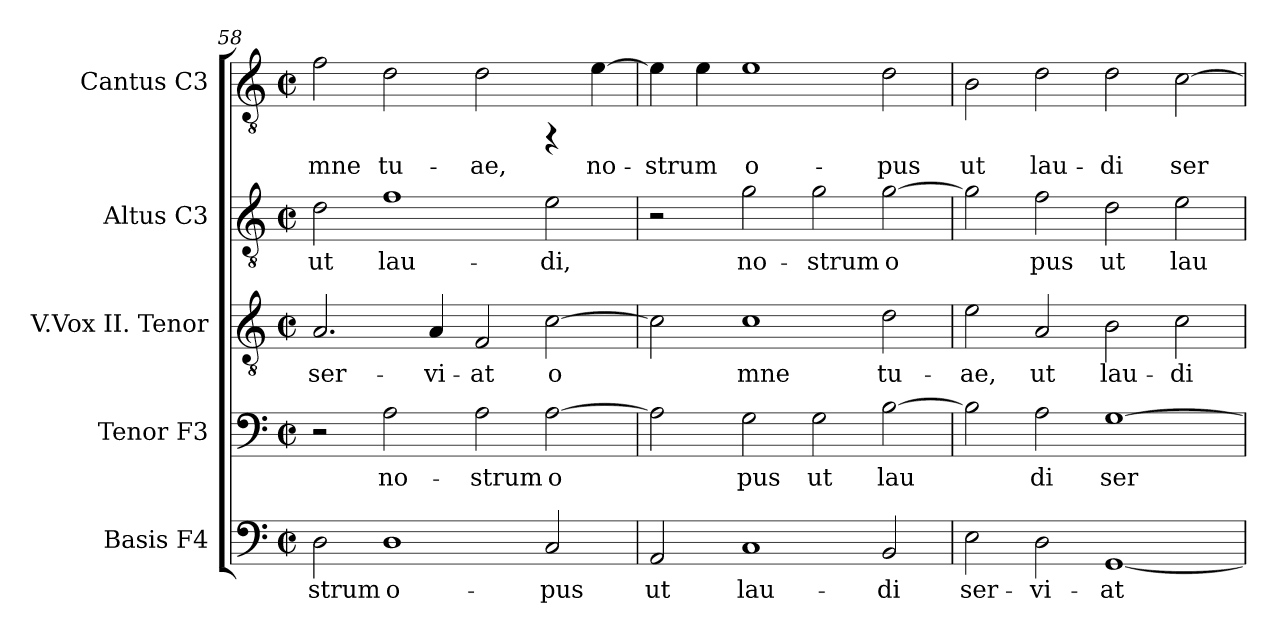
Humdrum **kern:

**kern	**text	**kern	**text	**kern	**text	**kern	**text	**kern	**text
*part5	*part5	*part4	*part4	*part3	*part3	*part2	*part2	*part1	*part1
*staff5	*staff5	*staff4	*staff4	*staff3	*staff3	*staff2	*staff2	*staff1	*staff1
*I"Basis  F4	*	*I"Tenor  F3	*	*I"V.Vox  II. Tenor	*	*I"Altus  C3	*	*I"Cantus  C3	*
*I'B	*	*I'T	*	*	*	*I'A	*	*I'C	*
*clefF4	*	*clefF4	*	*clefGv2	*	*clefGv2	*	*clefGv2	*
*k[]	*	*k[]	*	*k[]	*	*k[]	*	*k[]	*
*C:	*	*C:	*	*C:	*	*C:	*	*C:	*
*M2/2	*	*M2/2	*	*M2/2	*	*M2/2	*	*M2/2	*
*met(c|)	*	*met(c|)	*	*met(c|)	*	*met(c|)	*	*met(c|)	*
=58	=58	=58	=58	=58	=58	=58	=58	=58	=58
!	!LO:LY:b:cj	!	!	!	!LO:LY:b:rj	!	!LO:LY:b:cj	!	!LO:LY:b:cj
2D\	-strum	2r	.	2.A/	ser-	2d\	ut	2f\	-mne
!	!LO:LY:b:cj	!	!LO:LY:b:cj	!	!	!	!LO:LY:b:cj	!	!LO:LY:b:cj
1D	o-	2A\	no-	.	.	1f	lau-	2d\	tu-
!	!	!	!	!	!LO:LY:b:rj	!	!	!	!
.	.	.	.	4A/	-vi-	.	.	.	.
!	!	!	!LO:LY:b:cj	!	!LO:LY:b:rj	!	!	!	!LO:LY:b:cj
.	.	2A\	-strum	2F/	-at	.	.	2d\	-ae,
!	!LO:LY:b:cj	!	!LO:LY:b:cj	!	!LO:LY:b:rj	!	!LO:LY:b:cj	!	!
2C/	-pus	[>2A\	o-	[>2c\	o-	2e\	-di,	4rFF	.
!	!	!	!	!	!	!	!	!	!LO:LY:b:cj
.	.	.	.	.	.	.	.	[>4e\	no-
=59	=59	=59	=59	=59	=59	=59	=59	=59	=59
!	!LO:LY:b:cj	!	!LO:LY:b:cj	!	!LO:LY:b:rj	!	!	!	!LO:LY:b:cj
2AA/	ut	2A\]	--	2c\]	--	2r	.	4e\]	-strum
!	!	!	!	!	!	!	!	!	!LO:LY:b:cj
.	.	.	.	.	.	.	.	4e\	.
!	!LO:LY:b:cj	!	!LO:LY:b:cj	!	!LO:LY:b:rj	!	!LO:LY:b:cj	!	!LO:LY:b:cj
1C	lau-	2G\	-pus	1c	-mne	2g\	no-	1e	o-
!	!	!	!LO:LY:b:cj	!	!	!	!LO:LY:b:cj	!	!
.	.	2G\	ut	.	.	2g\	-strum	.	.
!	!LO:LY:b:cj	!	!LO:LY:b:cj	!	!LO:LY:b:rj	!	!LO:LY:b:cj	!	!LO:LY:b:cj
2BB/	-di	[>2B\	lau-	2d\	tu-	[>2g\	o-	2d\	-pus
=60	=60	=60	=60	=60	=60	=60	=60	=60	=60
!	!LO:LY:b:cj	!	!LO:LY:b:cj	!	!LO:LY:b:rj	!	!LO:LY:b:cj	!	!LO:LY:b:cj
2E\	ser-	2B\]	--	2e\	-ae,	2g\]	--	2B\	ut
!	!LO:LY:b:cj	!	!LO:LY:b:cj	!	!LO:LY:b:rj	!	!LO:LY:b:cj	!	!LO:LY:b:cj
2D\	-vi-	2A\	-di	2A/	ut	2f\	-pus	2d\	lau-
!	!LO:LY:b:cj	!	!LO:LY:b:cj	!	!LO:LY:b:rj	!	!LO:LY:b:cj	!	!LO:LY:b:cj
[<1GG	-at	[>1G	ser-	2B\	lau-	2d\	ut	2d\	-di
!	!	!	!	!	!LO:LY:b:rj	!	!LO:LY:b:cj	!	!LO:LY:b:cj
.	.	.	.	2c\	-di	2e\	lau-	[>2c\	ser-
=	=	=	=	=	=	=	=	=	=
*-	*-	*-	*-	*-	*-	*-	*-	*-	*-
